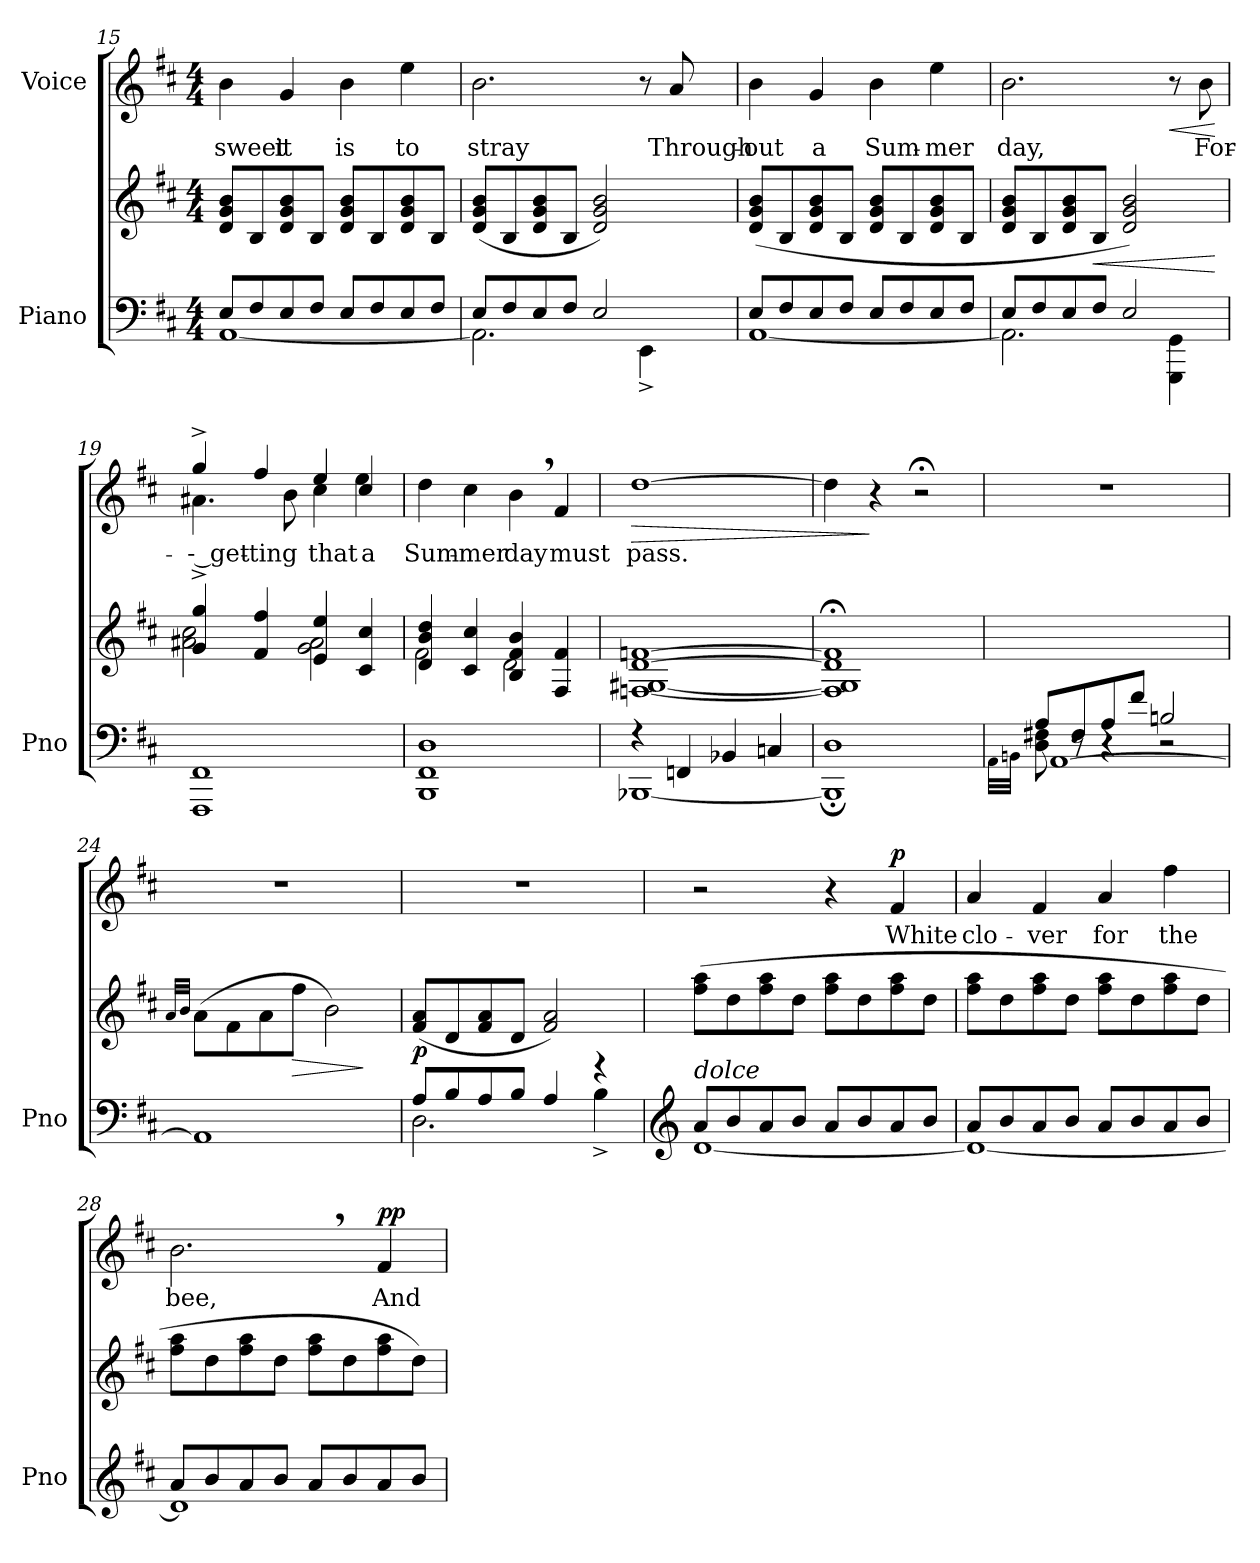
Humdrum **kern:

**kern	**kern	**dynam	**kern	**text	**dynam
*part2	*part2	*part2	*part1	*part1	*part1
*staff3	*staff2	*staff2/3	*staff1	*staff1	*staff1
*I"Piano	*	*	*I"Voice	*	*
*I'Pno	*	*	*	*	*
*clefF4	*clefG2	*	*clefG2	*	*
*k[f#c#]	*k[f#c#]	*	*k[f#c#]	*	*
*M4/4	*M4/4	*	*M4/4	*	*
=15	=15	=15	=15	=15	=15
*^	*	*	*	*	*
8E/L	[1AA	8d/ 8g/ 8b/L	.	4b\	sweet	.
8F#/	.	8B/	.	.	.	.
8E/	.	8d/ 8g/ 8b/	.	4g/	it	.
8F#/J	.	8B/J	.	.	.	.
8E/L	.	8d/ 8g/ 8b/L	.	4b\	is	.
8F#/	.	8B/	.	.	.	.
8E/	.	8d/ 8g/ 8b/	.	4ee\	to	.
8F#/J	.	8B/J	.	.	.	.
=16	=16	=16	=16	=16	=16	=16
8E/L	2.AA\]	(8d/ 8g/ 8b/L	.	2.b\	stray	.
8F#/	.	8B/	.	.	.	.
8E/	.	8d/ 8g/ 8b/	.	.	.	.
8F#/J	.	8B/J	.	.	.	.
2E/	.	2d/ 2g/ 2b/)	.	.	.	.
.	4EE^\	.	.	8r	.	.
.	.	.	.	8a/	Through-	.
=17	=17	=17	=17	=17	=17	=17
8E/L	[1AA	(<8d/ 8g/ 8b/L	.	4b\	-out	.
8F#/	.	8B/	.	.	.	.
8E/	.	8d/ 8g/ 8b/	.	4g/	a	.
8F#/J	.	8B/J	.	.	.	.
8E/L	.	8d/ 8g/ 8b/L	.	4b\	Sum-	.
8F#/	.	8B/	.	.	.	.
8E/	.	8d/ 8g/ 8b/	.	4ee\	-mer	.
8F#/J	.	8B/J	.	.	.	.
=18	=18	=18	=18	=18	=18	=18
8E/L	2.AA\]	8d/ 8g/ 8b/L	.	2.b\	day,	.
8F#/	.	8B/	.	.	.	.
8E/	.	8d/ 8g/ 8b/	.	.	.	.
!	!	!	!LO:HP:b	!	!	!
8F#/J	.	8B/J	<	.	.	.
2E/	.	2d/ 2g/ 2b/)	.	.	.	.
!	!	!	!	!	!	!LO:HP:b
.	4GGG\ 4GG\	.	.	8r	.	<
.	.	.	.	8b\	For-	.
*v	*v	*	*	*	*	*
.	.	[	.	.	[
=19	=19	=19	=19	=19	=19
*	*^	*	*^	*	*
1FFF# 1FF#	4g/^ 4gg/^	2a#X\ 2cc#\	.	4gg^/	4.a#X!\	-- get-	.
.	4f#/ 4ff#/	.	.	4ff#/	.	-ting	.
.	.	.	.	.	8b!\	.	.
.	4e/ 4ee/	2g\ 2a#\	.	4ee/	4cc#!\	that	.
.	4c#/ 4cc#/	.	.	4cc#/	4ee!\	a	.
*	*	*	*	*v	*v	*	*
=20	=20	=20	=20	=20	=20	=20
1BBB 1FF# 1D	4d/ 4b/ 4dd/	2f#\	.	4dd\	Sum-	.
.	4c#/ 4cc#/	.	.	4cc#\	-mer	.
.	4B/ 4f#/ 4b/	2d\	.	4b,\	day	.
.	4F#/ 4f#/	.	.	4f#/	must	.
*	*v	*v	*	*	*	*
=21	=21	=21	=21	=21	=21
*^	*	*	*	*	*
!	!	!	!	!	!	!LO:HP:b
4r	[1BBB-X	[1Fn [<1G#X [>1d [1fn	.	[1dd	pass.	>
4FFn/	.	.	.	.	.	.
4BB-X/	.	.	.	.	.	.
4Cn/	.	.	.	.	.	.
=22	=22	=22	=22	=22	=22	=22
1D	1BBB-;]	1F];< 1G#];< 1d];< 1f];<	.	4dd\]	.	.
.	.	.	.	4r	.	]
.	.	.	.	2r;<	.	.
=23	=23	=23	=23	=23	=23	=23
*	*^	*	*	*	*	*
.	.	32qAA\LLL	.	.	.	.	.
.	.	32qBBn\JJJ	.	.	.	.	.
8A/L	8D\ 8F#X\	[1AA	1ryy	.	1r	.	.
8F#/	8r	.	.	.	.	.	.
8A/	4r	.	.	.	.	.	.
8f#/J	.	.	.	.	.	.	.
2Bni/	2r	.	.	.	.	.	.
*v	*v	*v	*	*	*	*	*
=24	=24	=24	=24	=24	=24
.	32qa/LLL	.	.	.	.
.	32qb/JJJ	.	.	.	.
*^	*	*	*	*	*
1ryy	1AA]	(8a\L	.	1r	.	.
.	.	8f#\	.	.	.	.
.	.	8a\	.	.	.	.
!	!	!	!LO:HP:b	!	!	!
.	.	8ff#\J	>	.	.	.
.	.	2b\)	.	.	.	.
*v	*v	*	*	*	*	*
.	.	]	.	.	.
=25	=25	=25	=25	=25	=25
*^	*	*	*	*	*
!	!	!	!LO:DY:b	!	!	!
8A/L	2.D\	(8f#/ 8a/L	p	1r	.	.
8B/	.	8d/	.	.	.	.
8A/	.	8f#/ 8a/	.	.	.	.
8B/J	.	8d/J	.	.	.	.
4A/	.	2f#/ 2a/)	.	.	.	.
4r	4B^\	.	.	.	.	.
=26	=26	=26	=26	=26	=26	=26
*clefG2	*	*	*	*	*	*
!LO:TX:i:t=dolce	!	!	!	!	!	!
8a/L	[1d	(8ff#\ 8aa\L	.	2r	.	.
8b/	.	8dd\	.	.	.	.
8a/	.	8ff#\ 8aa\	.	.	.	.
8b/J	.	8dd\J	.	.	.	.
8a/L	.	8ff#\ 8aa\L	.	4r	.	.
8b/	.	8dd\	.	.	.	.
!	!	!	!	!	!	!LO:DY:a
8a/	.	8ff#\ 8aa\	.	4f#/	White	p
8b/J	.	8dd\J	.	.	.	.
=27	=27	=27	=27	=27	=27	=27
8a/L	1d_	8ff#\ 8aa\L	.	4a/	clo-	.
8b/	.	8dd\	.	.	.	.
8a/	.	8ff#\ 8aa\	.	4f#/	-ver	.
8b/J	.	8dd\J	.	.	.	.
8a/L	.	8ff#\ 8aa\L	.	4a/	for	.
8b/	.	8dd\	.	.	.	.
8a/	.	8ff#\ 8aa\	.	4ff#\	the	.
8b/J	.	8dd\J	.	.	.	.
=28	=28	=28	=28	=28	=28	=28
8a/L	1d]	8ff#\ 8aa\L	.	2.b,\	bee,	.
8b/	.	8dd\	.	.	.	.
8a/	.	8ff#\ 8aa\	.	.	.	.
8b/J	.	8dd\J	.	.	.	.
8a/L	.	8ff#\ 8aa\L	.	.	.	.
8b/	.	8dd\	.	.	.	.
!	!	!	!	!	!	!LO:DY:a
8a/	.	8ff#\ 8aa\	.	4f#/	And	pp
8b/J	.	8dd\J)	.	.	.	.
*v	*v	*	*	*	*	*
=	=	=	=	=	=
*-	*-	*-	*-	*-	*-
